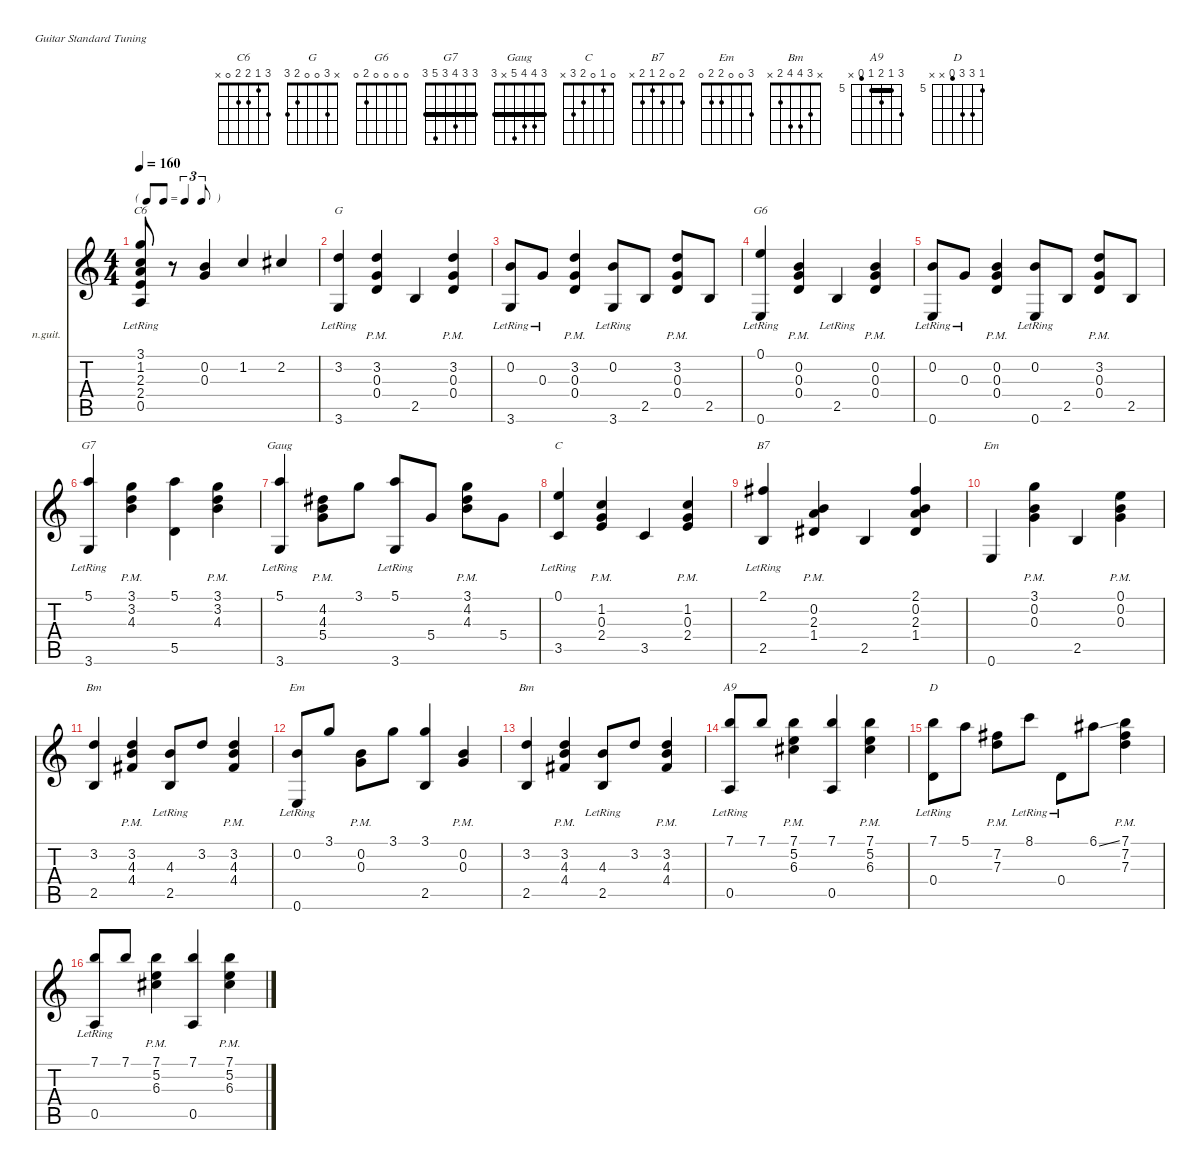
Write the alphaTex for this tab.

\defaultSystemsLayout 4
\hideDynamics
\bracketExtendMode nobrackets
\firstSystemTrackNameOrientation horizontal
\otherSystemsTrackNameOrientation horizontal
\track ("Гитара" "n.guit.") {instrument acousticguitarnylon}
\staff {score tabs}
\tuning (E4 B3 G3 D3 A2 E2)
\chord ("C6" 3 1 2 2 0 x)
\chord ("G" x 3 0 0 2 3)
\chord ("G6" 0 0 0 0 2 0)
\chord ("G7" 3 3 4 3 5 3) {barre (3 3 3)}
\chord ("Gaug" 3 4 4 5 x 3) {barre 3}
\chord ("C" 0 1 0 2 3 x)
\chord ("B7" 2 0 2 1 2 x)
\chord ("Em" 0 0 0 2 2 0)
\chord ("Bm" x 3 4 4 2 x)
\chord ("Em" 3 0 0 2 2 0)
\chord ("A9" 7 5 6 5 4 x) {firstfret 5 barre 5}
\chord ("D" 5 7 7 4 x x) {firstfret 5}
\ts (4 4)
\tf triplet8th
\tempo 160
\clef g2
\ks c
(3.1 1.2{lr} 2.3{lr} 2.4{lr} 0.5).8{ch "C6" dy f beam Up} r.8{beam Up} (0.2 0.3).4{beam Up} 1.2.4{beam Up} 2.2{acc #}.4{beam Up} |
(3.2{lr} 3.6).4{ch "G" dy ff beam Up} (3.2{pm} 0.3{pm} 0.4{pm}).4{dy f beam Up} 2.5.4{beam Up} (3.2{pm} 0.3{pm} 0.4{pm}).4{beam Up} |
(0.2 3.6{lr}).8{dy ff beam Up} 0.3{lr}.8{dy fff beam Up} (3.2{pm} 0.3{pm} 0.4{pm}).4{dy f beam Up} (0.2 3.6{lr}).8{dy ff beam Up} 2.5.8{dy f beam Up} (3.2{pm} 0.3{pm} 0.4{pm}).8{beam Up} 2.5.8{beam Up} |
(0.1{lr} 0.6).4{ch "G6" dy ff beam Up} (0.2{pm} 0.3{pm} 0.4{pm}).4{dy f beam Up} 2.5{lr}.4{beam Up} (0.2{pm} 0.3{pm} 0.4{pm}).4{beam Up} |
(0.2{lr} 0.6{lr}).8{dy ff beam Up} 0.3{lr}.8{beam Up} (0.2{pm} 0.3{pm} 0.4{pm}).4{dy f beam Up} (0.2 0.6{lr}).8{dy ff beam Up} 2.5.8{dy f beam Up} (3.2{pm} 0.3{pm} 0.4).8{beam Up} 2.5.8{beam Up} |
(5.1{lr} 3.6).4{ch "G7" dy ff beam Up} (3.1{pm} 3.2{pm} 4.3{pm}).4{dy f beam Down} (5.1 5.5).4{dy ff beam Down} (3.1{pm} 3.2{pm} 4.3{pm}).4{dy f beam Down} |
(5.1{lr} 3.6).4{ch "Gaug" dy ff beam Up} (4.2{pm acc #} 4.3{pm} 5.4{pm}).8{dy f beam Down} 3.1.8{dy ff beam Down} (5.1 3.6{lr}).8{beam Up} 5.4.8{dy f beam Up} (3.1{pm} 4.2{pm acc #} 4.3{pm}).8{beam Down} 5.4.8{beam Down} |
(0.1{lr} 3.5).4{ch "C" dy ff beam Up} (1.2{pm} 0.3{pm} 2.4{pm}).4{dy f beam Up} 3.5.4{beam Up} (1.2{pm} 0.3{pm} 2.4{pm}).4{beam Up} |
(2.1{lr acc #} 2.5).4{ch "B7" dy ff beam Up} (0.2{pm} 2.3{pm} 1.4{pm acc #}).4{dy f beam Up} 2.5.4{beam Up} (2.1{acc #} 0.2 2.3 1.4{acc #}).4{beam Up} |
0.6.4{ch "Em" dy ff beam Up} (3.1{pm} 0.2{pm} 0.3{pm}).4{beam Down} 2.5.4{dy f beam Up} (0.1{pm} 0.2{pm} 0.3{pm}).4{beam Down} |
(3.2 2.5).4{ch "Bm" dy ff beam Up} (3.2{pm} 4.3{pm} 4.4{pm acc #}).4{dy f beam Up} (4.3 2.5{lr}).8{dy ff beam Up} 3.2.8{beam Up} (3.2{pm} 4.3{pm} 4.4{pm acc #}).4{dy f beam Up} |
(0.2 0.6{lr}).8{ch "Em" dy ff beam Up} 3.1.8{beam Up} (0.2{pm} 0.3{pm}).8{dy f beam Down} 3.1.8{dy ff beam Down} (3.1 2.5).4{beam Up} (0.2{pm} 0.3{pm}).4{dy f beam Up} |
(3.2 2.5).4{ch "Bm" dy ff beam Up} (3.2{pm} 4.3{pm} 4.4{pm acc #}).4{dy f beam Up} (4.3 2.5{lr}).8{dy ff beam Up} 3.2.8{beam Up} (3.2{pm} 4.3{pm} 4.4{pm acc #}).4{dy f beam Up} |
(7.1 0.5{lr}).8{ch "A9" dy ff beam Up} 7.1.8{beam Up} (7.1{pm} 5.2{pm} 6.3{pm acc #}).4{beam Down} (7.1 0.5).4{beam Up} (7.1{pm} 5.2{pm} 6.3{pm acc #}).4{beam Down} |
(7.1 0.4{lr}).8{ch "D" beam Down} 5.1.8{beam Down} (7.2{pm acc #} 7.3{pm}).8{dy f beam Down} 8.1{lr}.8{dy ff beam Down} 0.4{lr}.8{dy f beam Down} 6.1{ss acc #}.8{dy ff beam Down} (7.1{pm} 7.2{pm acc #} 7.3{pm}).4{dy f beam Down} |
(7.1 0.5{lr}).8{dy ff beam Up} 7.1.8{beam Up} (7.1{pm} 5.2{pm} 6.3{pm acc #}).4{beam Down} (7.1 0.5).4{beam Up} (7.1{pm} 5.2{pm} 6.3{pm acc #}).4{beam Down}
